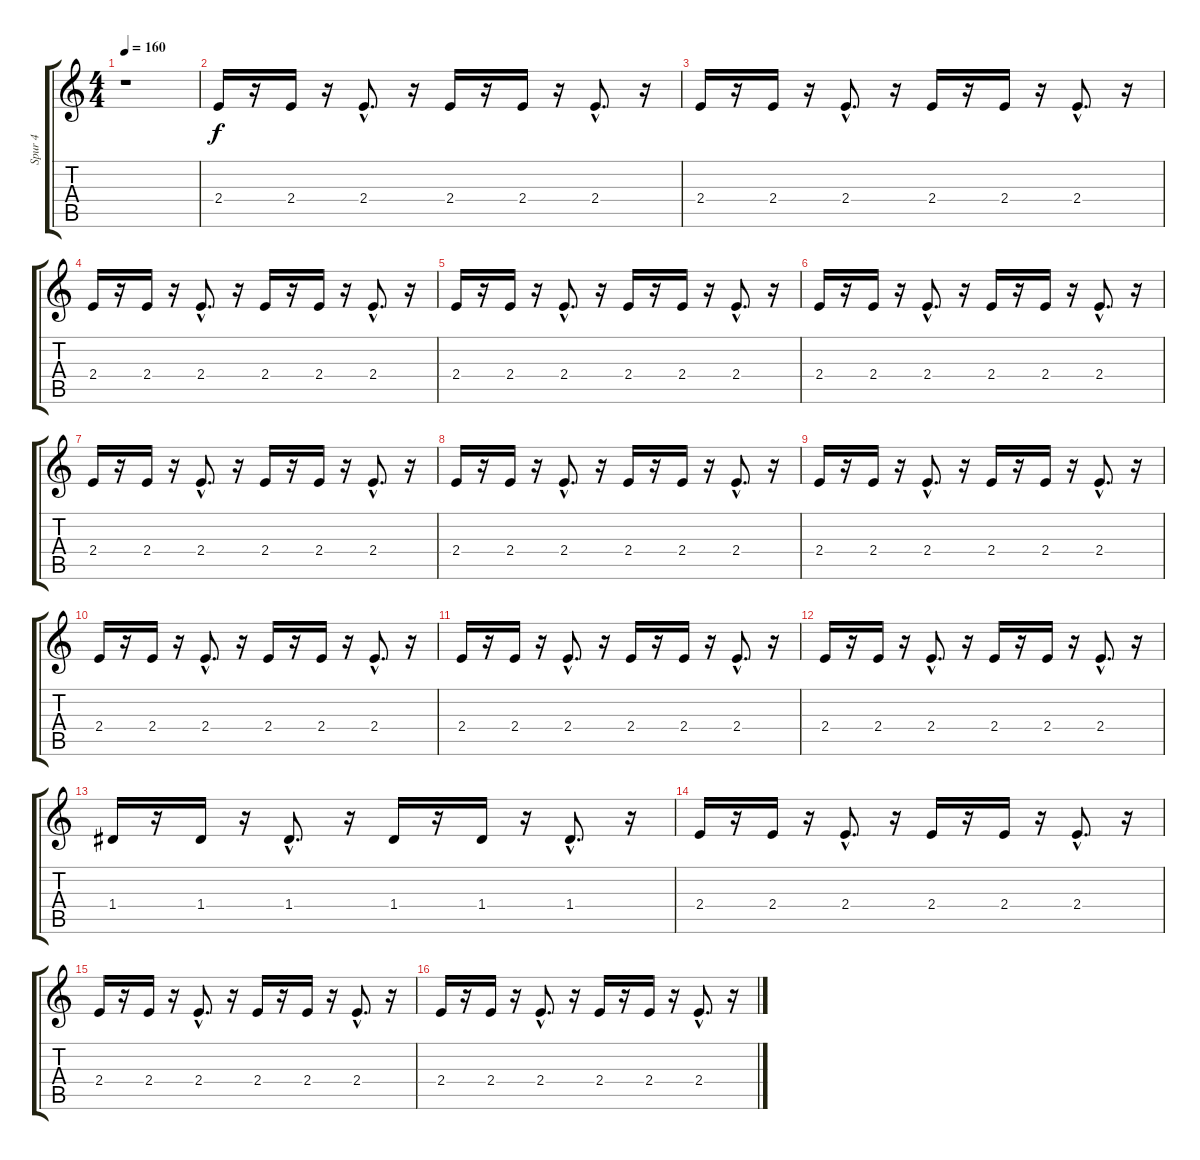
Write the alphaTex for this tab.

\track ("Spur 4" "Spur 4") {instrument electricguitarclean}
\staff {score tabs}
\tuning (E4 B3 G3 D3 A2 E2) {hide}
\ts (4 4)
\tempo 160
\clef g2
\ks c
r.1{dy f instrument electricguitarclean} |
2.4.16 r.16 2.4.16 r.16 2.4{hac}.8{d} r.16 2.4.16 r.16 2.4.16 r.16 2.4{hac}.8{d} r.16 |
2.4.16 r.16 2.4.16 r.16 2.4{hac}.8{d} r.16 2.4.16 r.16 2.4.16 r.16 2.4{hac}.8{d} r.16 |
2.4.16 r.16 2.4.16 r.16 2.4{hac}.8{d} r.16 2.4.16 r.16 2.4.16 r.16 2.4{hac}.8{d} r.16 |
2.4.16 r.16 2.4.16 r.16 2.4{hac}.8{d} r.16 2.4.16 r.16 2.4.16 r.16 2.4{hac}.8{d} r.16 |
2.4.16 r.16 2.4.16 r.16 2.4{hac}.8{d} r.16 2.4.16 r.16 2.4.16 r.16 2.4{hac}.8{d} r.16 |
2.4.16 r.16 2.4.16 r.16 2.4{hac}.8{d} r.16 2.4.16 r.16 2.4.16 r.16 2.4{hac}.8{d} r.16 |
2.4.16 r.16 2.4.16 r.16 2.4{hac}.8{d} r.16 2.4.16 r.16 2.4.16 r.16 2.4{hac}.8{d} r.16 |
2.4.16 r.16 2.4.16 r.16 2.4{hac}.8{d} r.16 2.4.16 r.16 2.4.16 r.16 2.4{hac}.8{d} r.16 |
2.4.16 r.16 2.4.16 r.16 2.4{hac}.8{d} r.16 2.4.16 r.16 2.4.16 r.16 2.4{hac}.8{d} r.16 |
2.4.16 r.16 2.4.16 r.16 2.4{hac}.8{d} r.16 2.4.16 r.16 2.4.16 r.16 2.4{hac}.8{d} r.16 |
2.4.16 r.16 2.4.16 r.16 2.4{hac}.8{d} r.16 2.4.16 r.16 2.4.16 r.16 2.4{hac}.8{d} r.16 |
1.4.16 r.16 1.4.16 r.16 1.4{hac}.8{d} r.16 1.4.16 r.16 1.4.16 r.16 1.4{hac}.8{d} r.16 |
2.4.16 r.16 2.4.16 r.16 2.4{hac}.8{d} r.16 2.4.16 r.16 2.4.16 r.16 2.4{hac}.8{d} r.16 |
2.4.16 r.16 2.4.16 r.16 2.4{hac}.8{d} r.16 2.4.16 r.16 2.4.16 r.16 2.4{hac}.8{d} r.16 |
2.4.16 r.16 2.4.16 r.16 2.4{hac}.8{d} r.16 2.4.16 r.16 2.4.16 r.16 2.4{hac}.8{d} r.16
